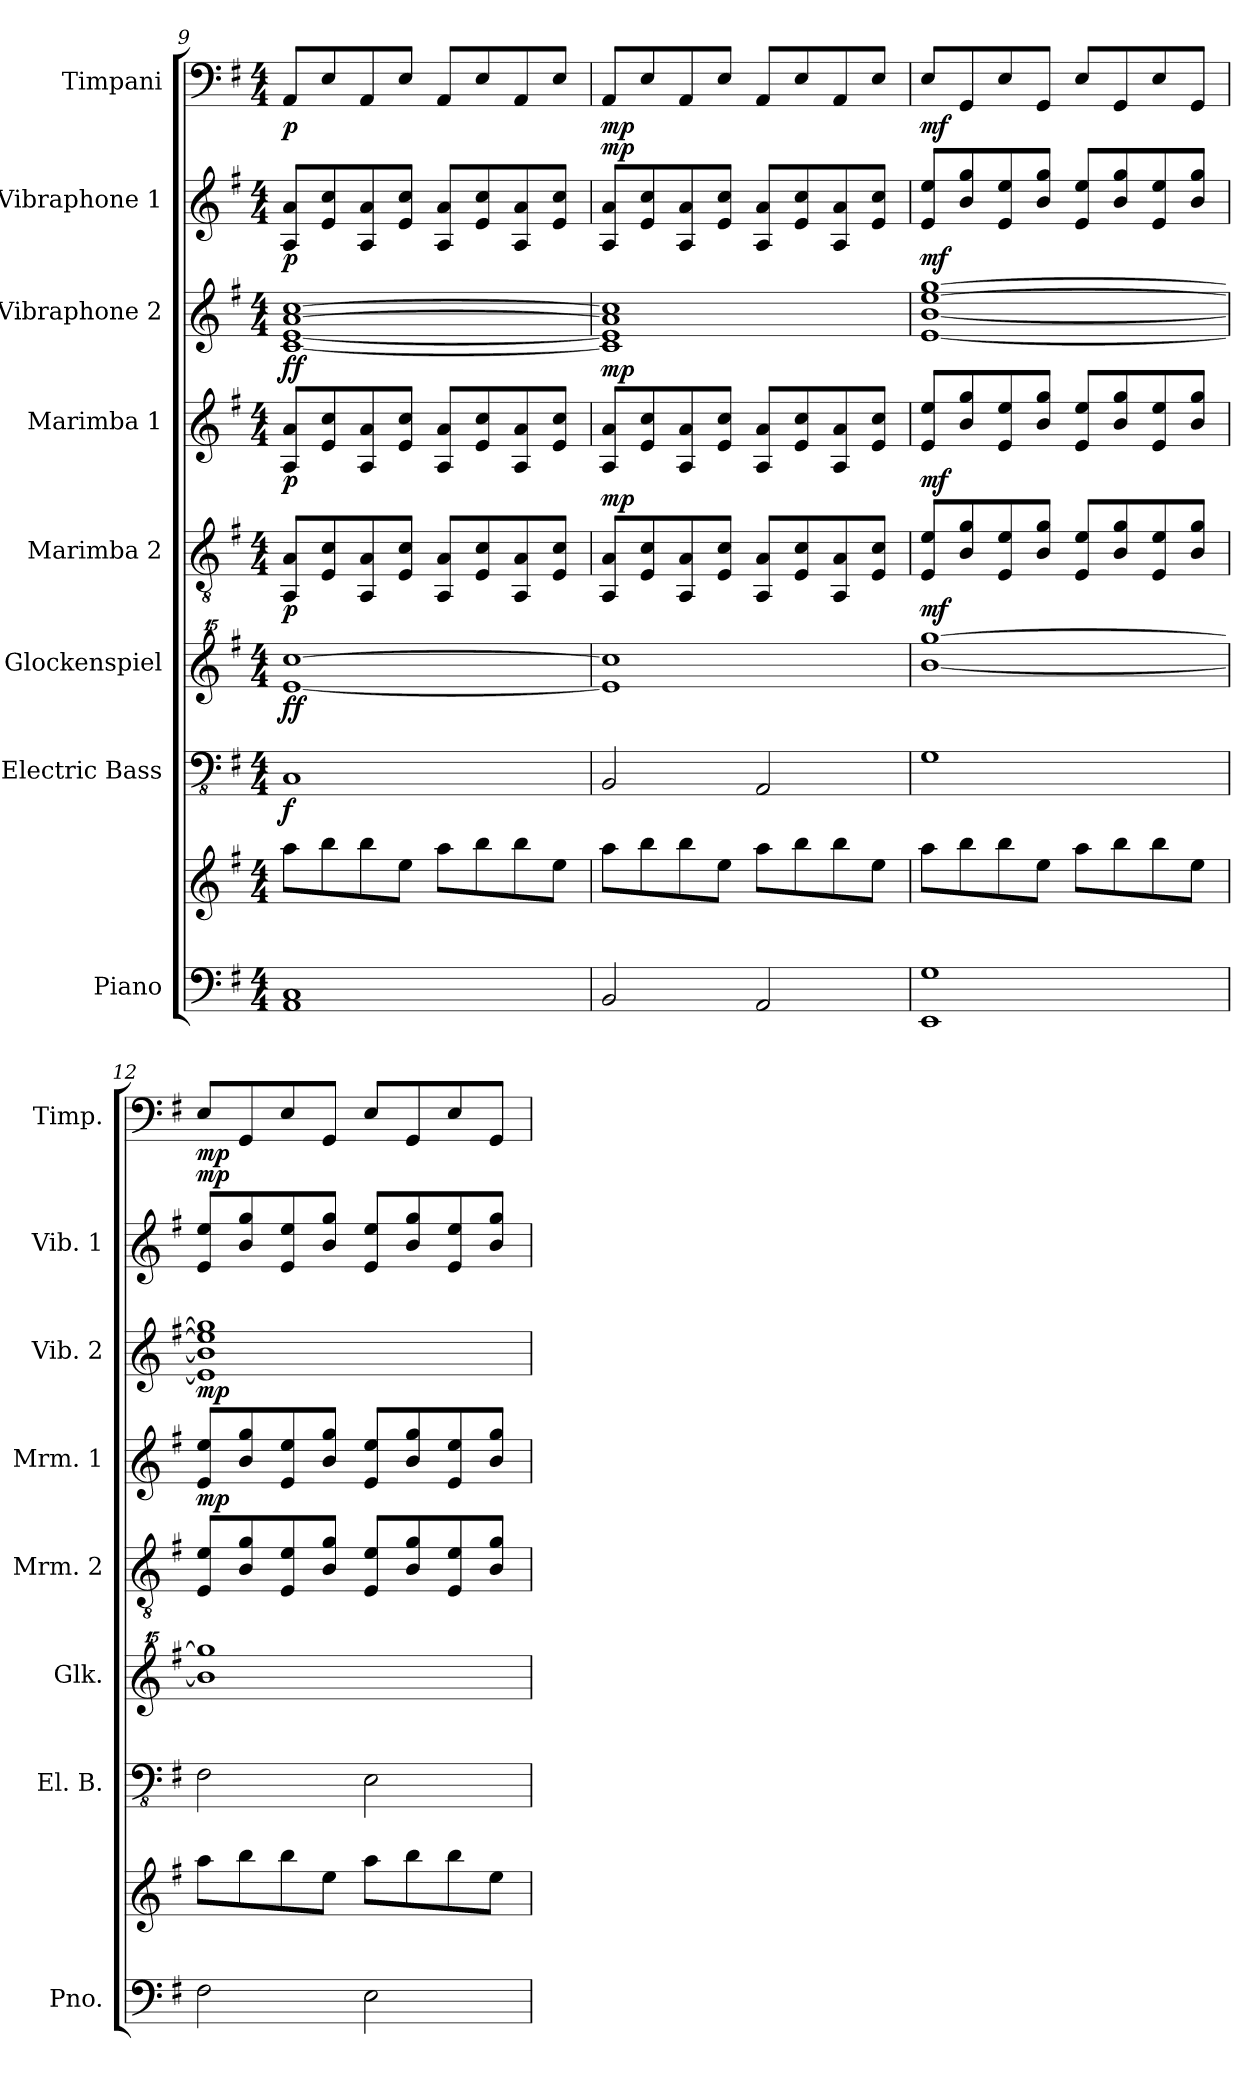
**kern	**kern	**dynam	**kern	**dynam	**kern	**dynam	**kern	**dynam	**kern	**dynam	**kern	**dynam	**kern	**dynam	**kern	**dynam
*part8	*part8	*part8	*part7	*part7	*part6	*part6	*part5	*part5	*part4	*part4	*part3	*part3	*part2	*part2	*part1	*part1
*staff9	*staff8	*staff8/9	*staff7	*staff7	*staff6	*staff6	*staff5	*staff5	*staff4	*staff4	*staff3	*staff3	*staff2	*staff2	*staff1	*staff1
*I"Piano	*	*	*I"Electric Bass	*	*I"Glockenspiel	*	*I"Marimba 2	*	*I"Marimba 1	*	*I"Vibraphone 2	*	*I"Vibraphone 1	*	*I"Timpani	*
*I'Pno.	*	*	*I'El. B.	*	*I'Glk.	*	*I'Mrm. 2	*	*I'Mrm. 1	*	*I'Vib. 2	*	*I'Vib. 1	*	*I'Timp.	*
!!LO:PB:g=z
*clefF4	*clefG2	*	*clefFv4	*	*clefG^^2	*	*clefGv2	*	*clefG2	*	*clefG2	*	*clefG2	*	*clefF4	*
*k[f#]	*k[f#]	*	*k[f#]	*	*k[f#]	*	*k[f#]	*	*k[f#]	*	*k[f#]	*	*k[f#]	*	*k[f#]	*
*G:	*G:	*	*G:	*	*G:	*	*G:	*	*G:	*	*G:	*	*G:	*	*G:	*
*M4/4	*M4/4	*	*M4/4	*	*M4/4	*	*M4/4	*	*M4/4	*	*M4/4	*	*M4/4	*	*M4/4	*
=9	=9	=9	=9	=9	=9	=9	=9	=9	=9	=9	=9	=9	=9	=9	=9	=9
!	!	!LO:DY:b=2	!	!	!	!	!	!	!	!	!	!	!	!	!	!
!	!	!LO:DY:n=1:b	!	!LO:DY:b	!	!LO:DY:b	!	!LO:DY:b	!	!LO:DY:b	!	!LO:DY:b	!	!LO:DY:b	!	!LO:DY:b
1AA 1C	8aa\L	mf mf	1CC	f	[1eee [1cccc	ff	8AA/ 8A/L	p	8A/ 8a/L	p	[1c [1e [1a [1cc	ff	8A/ 8a/L	p	8AA/L	p
.	8bb\	.	.	.	.	.	8E/ 8c/	.	8e/ 8cc/	.	.	.	8e/ 8cc/	.	8E/	.
.	8bb\	.	.	.	.	.	8AA/ 8A/	.	8A/ 8a/	.	.	.	8A/ 8a/	.	8AA/	.
.	8ee\J	.	.	.	.	.	8E/ 8c/J	.	8e/ 8cc/J	.	.	.	8e/ 8cc/J	.	8E/J	.
.	8aa\L	.	.	.	.	.	8AA/ 8A/L	.	8A/ 8a/L	.	.	.	8A/ 8a/L	.	8AA/L	.
.	8bb\	.	.	.	.	.	8E/ 8c/	.	8e/ 8cc/	.	.	.	8e/ 8cc/	.	8E/	.
.	8bb\	.	.	.	.	.	8AA/ 8A/	.	8A/ 8a/	.	.	.	8A/ 8a/	.	8AA/	.
.	8ee\J	.	.	.	.	.	8E/ 8c/J	.	8e/ 8cc/J	.	.	.	8e/ 8cc/J	.	8E/J	.
=10	=10	=10	=10	=10	=10	=10	=10	=10	=10	=10	=10	=10	=10	=10	=10	=10
!	!	!	!	!	!	!	!	!LO:DY:a	!	!LO:DY:a	!	!	!	!LO:DY:a	!	!LO:DY:b
2BB/	8aa\L	.	2BBB/	.	1eee] 1cccc]	.	8AA/ 8A/L	mp	8A/ 8a/L	mp	1c] 1e] 1a] 1cc]	.	8A/ 8a/L	mp	8AA/L	mp
.	8bb\	.	.	.	.	.	8E/ 8c/	.	8e/ 8cc/	.	.	.	8e/ 8cc/	.	8E/	.
.	8bb\	.	.	.	.	.	8AA/ 8A/	.	8A/ 8a/	.	.	.	8A/ 8a/	.	8AA/	.
.	8ee\J	.	.	.	.	.	8E/ 8c/J	.	8e/ 8cc/J	.	.	.	8e/ 8cc/J	.	8E/J	.
2AA/	8aa\L	.	2AAA/	.	.	.	8AA/ 8A/L	.	8A/ 8a/L	.	.	.	8A/ 8a/L	.	8AA/L	.
.	8bb\	.	.	.	.	.	8E/ 8c/	.	8e/ 8cc/	.	.	.	8e/ 8cc/	.	8E/	.
.	8bb\	.	.	.	.	.	8AA/ 8A/	.	8A/ 8a/	.	.	.	8A/ 8a/	.	8AA/	.
.	8ee\J	.	.	.	.	.	8E/ 8c/J	.	8e/ 8cc/J	.	.	.	8e/ 8cc/J	.	8E/J	.
=11	=11	=11	=11	=11	=11	=11	=11	=11	=11	=11	=11	=11	=11	=11	=11	=11
!	!	!	!	!	!	!	!	!LO:DY:b	!	!LO:DY:b	!	!	!	!LO:DY:b	!	!LO:DY:b
1EE 1G	8aa\L	.	1GG	.	[1bbb [1gggg	.	8E/ 8e/L	mf	8e/ 8ee/L	mf	[1e [1b [1ee [1gg	.	8e/ 8ee/L	mf	8E/L	mf
.	8bb\	.	.	.	.	.	8B/ 8g/	.	8b/ 8gg/	.	.	.	8b/ 8gg/	.	8GG/	.
.	8bb\	.	.	.	.	.	8E/ 8e/	.	8e/ 8ee/	.	.	.	8e/ 8ee/	.	8E/	.
.	8ee\J	.	.	.	.	.	8B/ 8g/J	.	8b/ 8gg/J	.	.	.	8b/ 8gg/J	.	8GG/J	.
.	8aa\L	.	.	.	.	.	8E/ 8e/L	.	8e/ 8ee/L	.	.	.	8e/ 8ee/L	.	8E/L	.
.	8bb\	.	.	.	.	.	8B/ 8g/	.	8b/ 8gg/	.	.	.	8b/ 8gg/	.	8GG/	.
.	8bb\	.	.	.	.	.	8E/ 8e/	.	8e/ 8ee/	.	.	.	8e/ 8ee/	.	8E/	.
.	8ee\J	.	.	.	.	.	8B/ 8g/J	.	8b/ 8gg/J	.	.	.	8b/ 8gg/J	.	8GG/J	.
=12	=12	=12	=12	=12	=12	=12	=12	=12	=12	=12	=12	=12	=12	=12	=12	=12
!	!	!	!	!	!	!	!	!LO:DY:a	!	!LO:DY:a	!	!	!	!LO:DY:a	!	!LO:DY:b
2F#\	8aa\L	.	2FF#\	.	1bbb] 1gggg]	.	8E/ 8e/L	mp	8e/ 8ee/L	mp	1e] 1b] 1ee] 1gg]	.	8e/ 8ee/L	mp	8E/L	mp
.	8bb\	.	.	.	.	.	8B/ 8g/	.	8b/ 8gg/	.	.	.	8b/ 8gg/	.	8GG/	.
.	8bb\	.	.	.	.	.	8E/ 8e/	.	8e/ 8ee/	.	.	.	8e/ 8ee/	.	8E/	.
.	8ee\J	.	.	.	.	.	8B/ 8g/J	.	8b/ 8gg/J	.	.	.	8b/ 8gg/J	.	8GG/J	.
2E\	8aa\L	.	2EE\	.	.	.	8E/ 8e/L	.	8e/ 8ee/L	.	.	.	8e/ 8ee/L	.	8E/L	.
.	8bb\	.	.	.	.	.	8B/ 8g/	.	8b/ 8gg/	.	.	.	8b/ 8gg/	.	8GG/	.
.	8bb\	.	.	.	.	.	8E/ 8e/	.	8e/ 8ee/	.	.	.	8e/ 8ee/	.	8E/	.
.	8ee\J	.	.	.	.	.	8B/ 8g/J	.	8b/ 8gg/J	.	.	.	8b/ 8gg/J	.	8GG/J	.
=	=	=	=	=	=	=	=	=	=	=	=	=	=	=	=	=
*-	*-	*-	*-	*-	*-	*-	*-	*-	*-	*-	*-	*-	*-	*-	*-	*-
